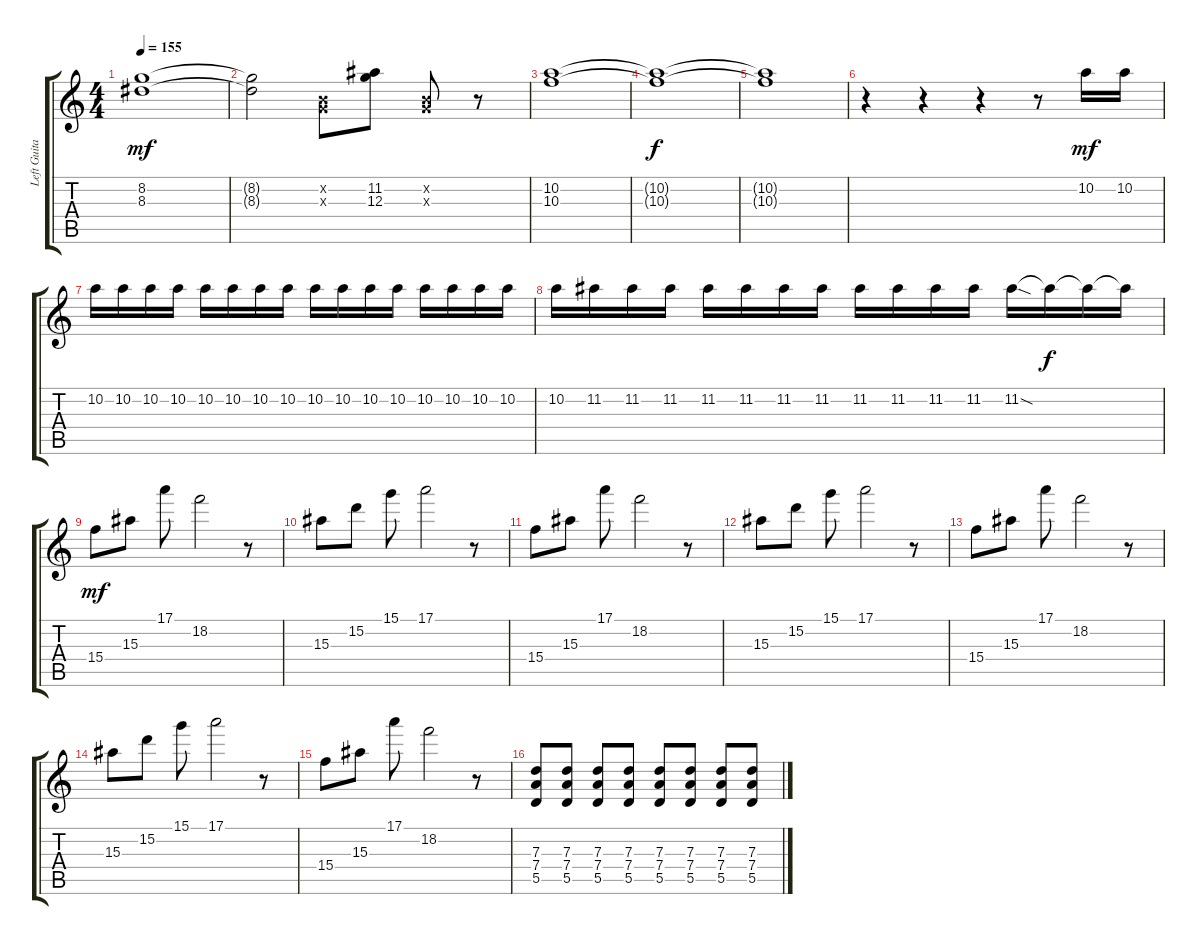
\track ("Left Guitar" "Left Guita") {instrument distortionguitar}
\staff {score tabs}
\tuning (E4 B3 G3 D3 A2 D2) {hide}
\ts (4 4)
\tempo 155
\clef g2
\ks c
(8.2 8.3).1{dy mf} |
(8.2{t} 8.3{t}).2 (0.2{x} 0.3{x}).8 (11.2 12.3).8 (0.2{x} 0.3{x}).8 r.8 |
(10.2 10.3).1 |
(10.2{t} 10.3{t}).1{dy f} |
(10.2{t} 10.3{t}).1 |
r.4 r.4 r.4 r.8 10.2.16{dy mf} 10.2.16 |
10.2.16 10.2.16 10.2.16 10.2.16 10.2.16 10.2.16 10.2.16 10.2.16 10.2.16 10.2.16 10.2.16 10.2.16 10.2.16 10.2.16 10.2.16 10.2.16 |
10.2.16 11.2.16 11.2.16 11.2.16 11.2.16 11.2.16 11.2.16 11.2.16 11.2.16 11.2.16 11.2.16 11.2.16 11.2{sod}.16 11.2{t}.16{dy f} 11.2{t}.16 11.2{t}.16 |
15.4.8{dy mf} 15.3.8 17.1.8 18.2.2 r.8 |
15.3.8 15.2.8 15.1.8 17.1.2 r.8 |
15.4.8 15.3.8 17.1.8 18.2.2 r.8 |
15.3.8 15.2.8 15.1.8 17.1.2 r.8 |
15.4.8 15.3.8 17.1.8 18.2.2 r.8 |
15.3.8 15.2.8 15.1.8 17.1.2 r.8 |
15.4.8 15.3.8 17.1.8 18.2.2 r.8 |
(7.3 7.4 5.5).8 (7.3 7.4 5.5).8 (7.3 7.4 5.5).8 (7.3 7.4 5.5).8 (7.3 7.4 5.5).8 (7.3 7.4 5.5).8 (7.3 7.4 5.5).8 (7.3 7.4 5.5).8
